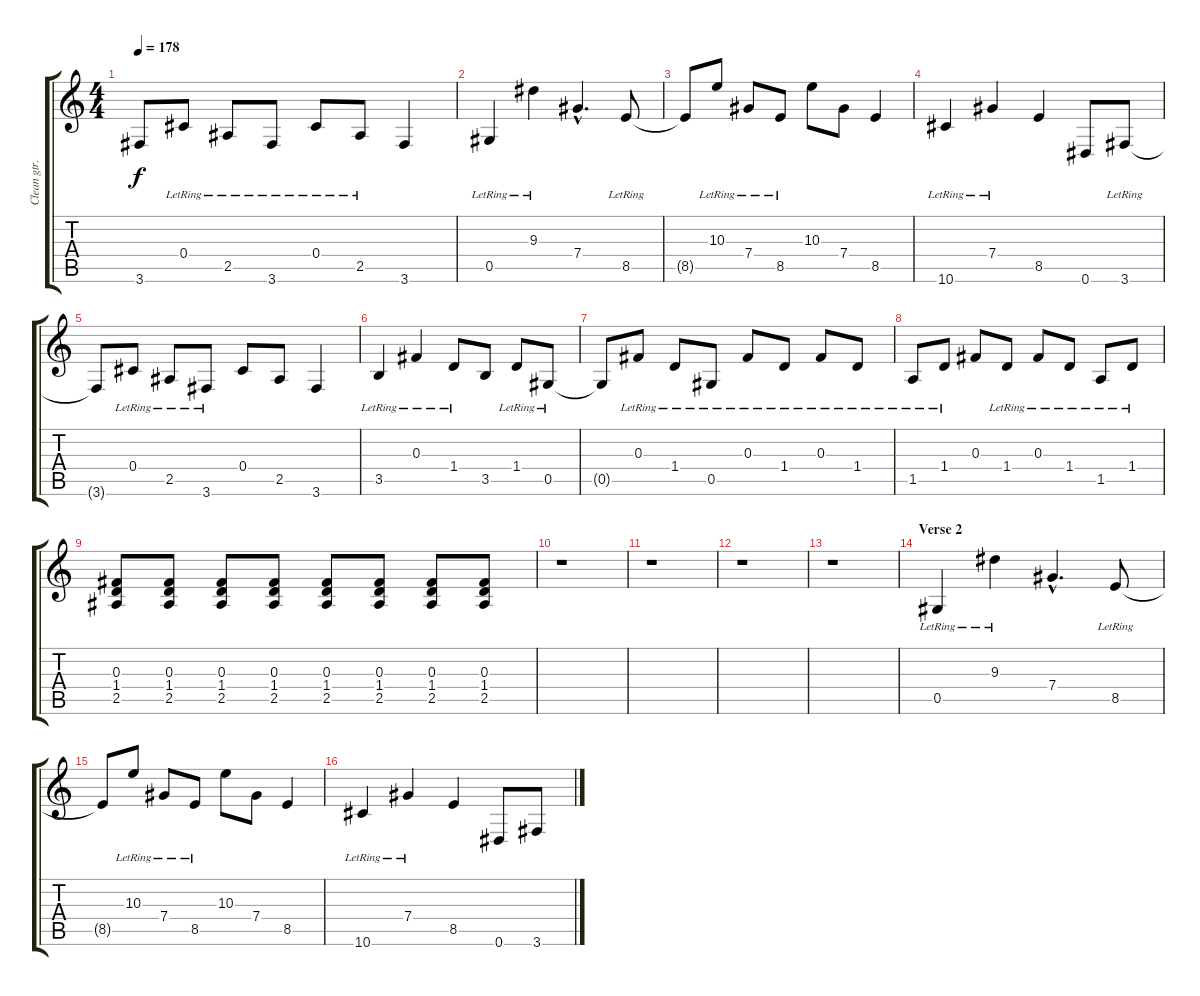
\track ("Clean gtr." "Clean gtr.") {instrument electricguitarclean}
\staff {score tabs}
\tuning (Eb4 Bb3 Gb3 Db3 Ab2 Eb2) {hide}
\ts (4 4)
\tempo 178
\clef g2
\ks c
3.6{t}.8{dy f} 0.4{lr}.8 2.5{lr}.8 3.6{lr}.8 0.4{lr}.8 2.5{lr}.8 3.6.4 |
0.5{lr}.4 9.3{lr}.4 7.4{hac}.4{d} 8.5{lr}.8 |
8.5{t}.8 10.3{lr}.8 7.4{lr}.8 8.5{lr}.8 10.3.8 7.4.8 8.5.4 |
10.6{lr}.4 7.4{lr}.4 8.5.4 0.6.8 3.6{lr}.8 |
3.6{t}.8 0.4{lr}.8 2.5{lr}.8 3.6{lr}.8 0.4.8 2.5.8 3.6.4 |
3.5{lr}.4 0.3{lr}.4 1.4{lr}.8 3.5.8 1.4{lr}.8 0.5{lr}.8 |
0.5{t}.8 0.3{lr}.8 1.4{lr}.8 0.5{lr}.8 0.3{lr}.8 1.4{lr}.8 0.3{lr}.8 1.4{lr}.8 |
1.5{lr}.8 1.4{lr}.8 0.3.8 1.4{lr}.8 0.3{lr}.8 1.4{lr}.8 1.5{lr}.8 1.4{lr}.8 |
(0.3 1.4 2.5).8 (0.3 1.4 2.5).8 (0.3 1.4 2.5).8 (0.3 1.4 2.5).8 (0.3 1.4 2.5).8 (0.3 1.4 2.5).8 (0.3 1.4 2.5).8 (0.3 1.4 2.5).8 |
r.1 |
r.1 |
r.1 |
r.1 |
\section ("" "Verse 2")
0.5{lr}.4 9.3{lr}.4 7.4{hac}.4{d} 8.5{lr}.8 |
8.5{t}.8 10.3{lr}.8 7.4{lr}.8 8.5{lr}.8 10.3.8 7.4.8 8.5.4 |
10.6{lr}.4 7.4{lr}.4 8.5.4 0.6.8 3.6.8
